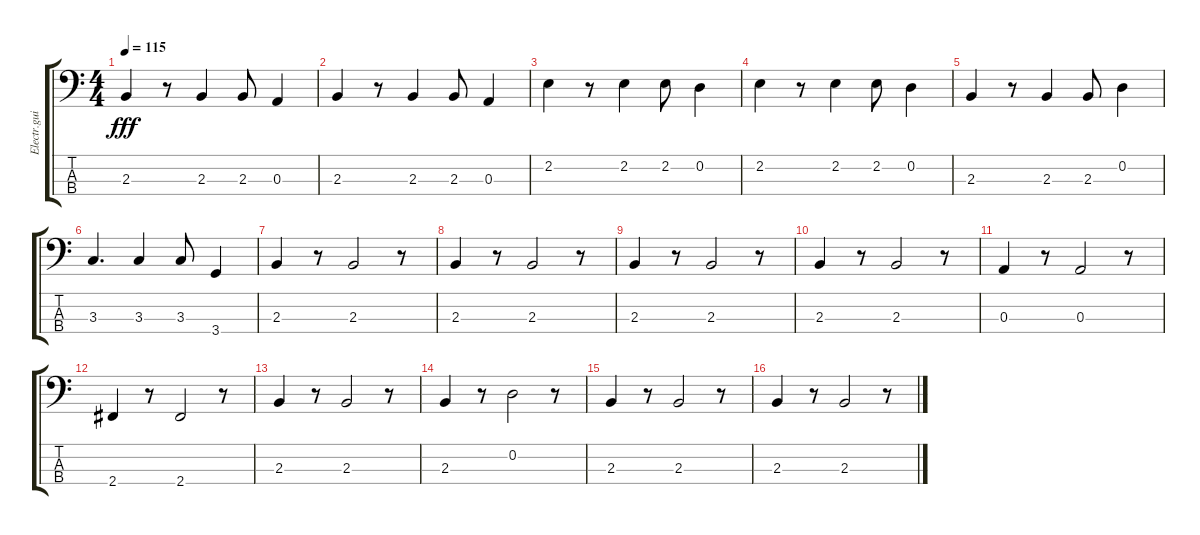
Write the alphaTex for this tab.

\track ("Electr.guitar (jazz)" "Electr.gui") {instrument electricbassfinger}
\staff {score tabs}
\tuning (G2 D2 A1 E1) {hide}
\ts (4 4)
\tempo 115
\clef f4
\ks c
2.3.4{dy fff} r.8 2.3.4 2.3.8 0.3.4 |
2.3.4 r.8 2.3.4 2.3.8 0.3.4 |
2.2.4 r.8 2.2.4 2.2.8 0.2.4 |
2.2.4 r.8 2.2.4 2.2.8 0.2.4 |
2.3.4 r.8 2.3.4 2.3.8 0.2.4 |
3.3.4{d} 3.3.4 3.3.8 3.4.4 |
2.3.4 r.8 2.3.2 r.8 |
2.3.4 r.8 2.3.2 r.8 |
2.3.4 r.8 2.3.2 r.8 |
2.3.4 r.8 2.3.2 r.8 |
0.3.4 r.8 0.3.2 r.8 |
2.4.4 r.8 2.4.2 r.8 |
2.3.4 r.8 2.3.2 r.8 |
2.3.4 r.8 0.2.2 r.8 |
2.3.4 r.8 2.3.2 r.8 |
2.3.4 r.8 2.3.2 r.8
